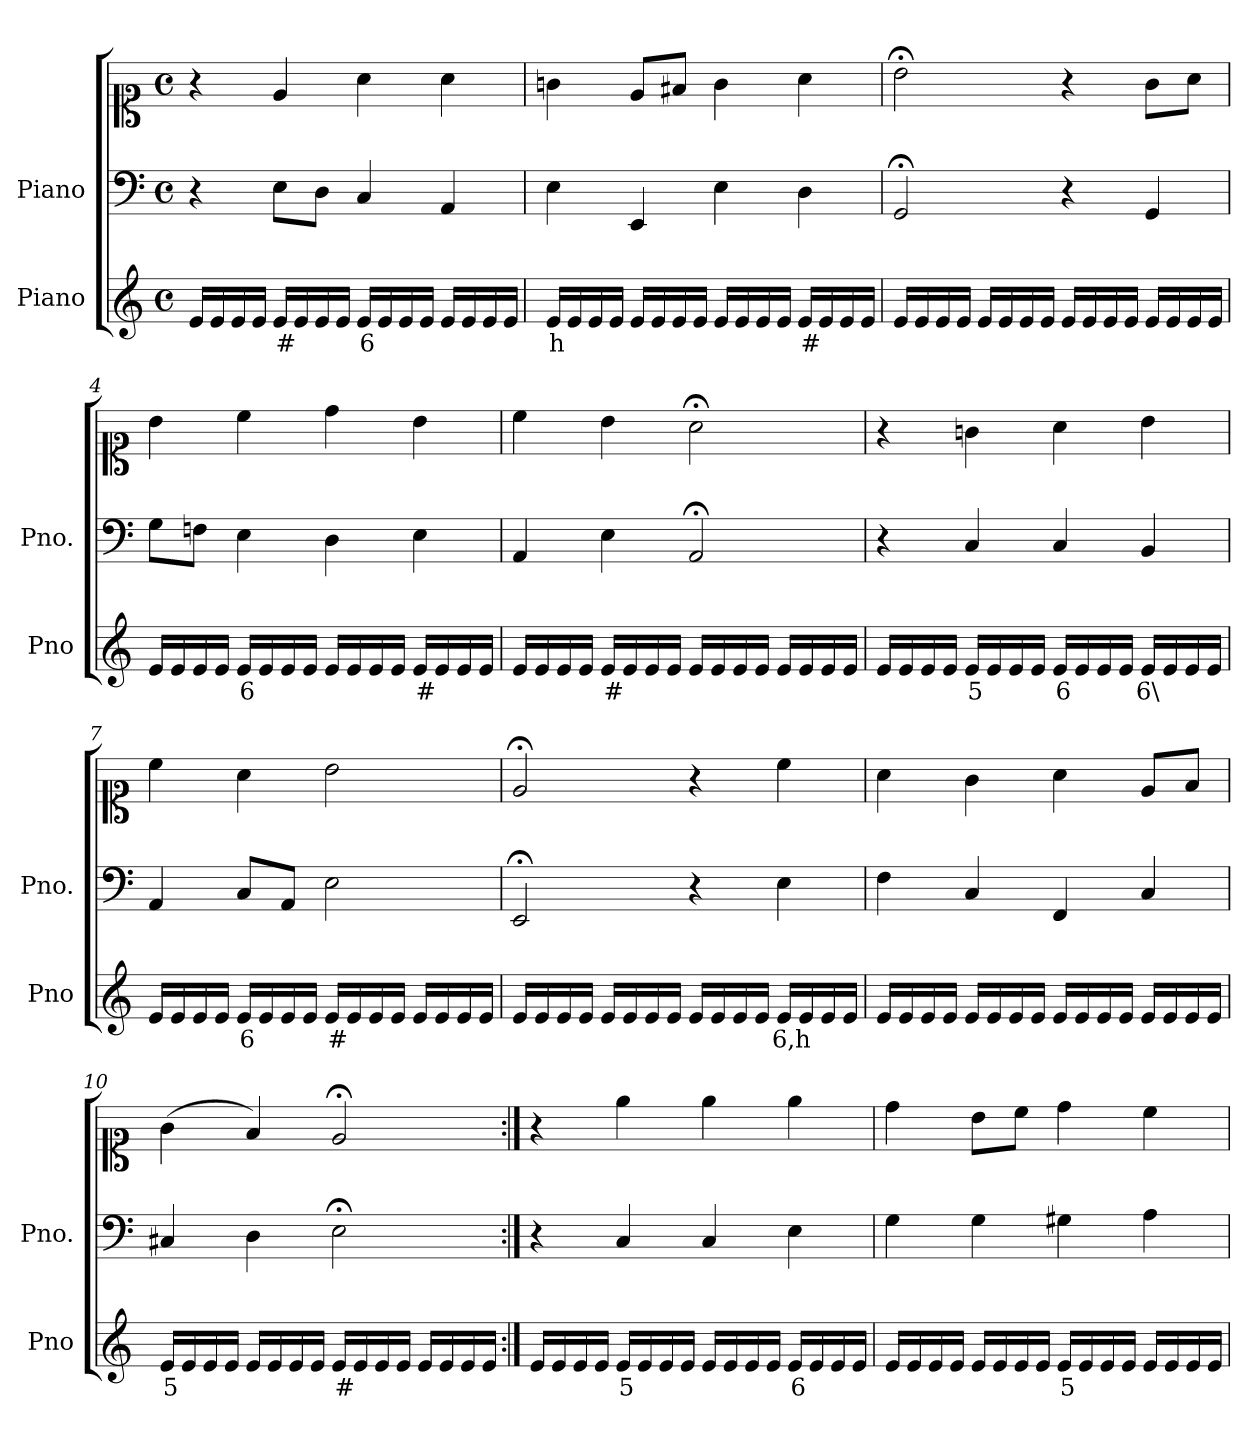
**kern	**text	**kern	**kern
*part2	*part2	*part1	*part1
*staff3	*staff3	*staff2	*staff1
*I"Piano	*	*I"Piano	*
*I'Pno	*	*I'Pno.	*
*clefG2	*	*clefF4	*clefC1
*k[]	*	*k[]	*k[]
*M4/4	*	*M4/4	*M4/4
*met(c)	*	*met(c)	*met(c)
=1	=1	=1	=1
16e/LL	.	4r	4r
16e/	.	.	.
16e/	.	.	.
16e/JJ	.	.	.
!	!LO:LY:b	!	!
16e/LL	#	8E\L	4e/
16e/	.	.	.
!	!LO:LY:b	!	!
16e/	_	8D\J	.
16e/JJ	.	.	.
!	!LO:LY:b	!	!
16e/LL	6	4C/	4a\
16e/	.	.	.
16e/	.	.	.
16e/JJ	.	.	.
16e/LL	.	4AA/	4a\
16e/	.	.	.
16e/	.	.	.
16e/JJ	.	.	.
=2	=2	=2	=2
!	!LO:LY:b	!	!
16e/LL	h	4E\	4gn\
16e/	.	.	.
16e/	.	.	.
16e/JJ	.	.	.
16e/LL	.	4EE/	8e/L
16e/	.	.	.
16e/	.	.	8f#X/J
16e/JJ	.	.	.
16e/LL	.	4E\	4g\
16e/	.	.	.
16e/	.	.	.
16e/JJ	.	.	.
!	!LO:LY:b	!	!
16e/LL	#	4D\	4a\
16e/	.	.	.
16e/	.	.	.
16e/JJ	.	.	.
=3	=3	=3	=3
16e/LL	.	2GG;</	2b;<\
16e/	.	.	.
16e/	.	.	.
16e/JJ	.	.	.
16e/LL	.	.	.
16e/	.	.	.
16e/	.	.	.
16e/JJ	.	.	.
16e/LL	.	4r	4r
16e/	.	.	.
16e/	.	.	.
16e/JJ	.	.	.
16e/LL	.	4GG/	8g\L
16e/	.	.	.
16e/	.	.	8a\J
16e/JJ	.	.	.
=4	=4	=4	=4
16e/LL	.	8G\L	4b\
16e/	.	.	.
!	!LO:LY:b	!	!
16e/	_	8Fn\J	.
16e/JJ	.	.	.
!	!LO:LY:b	!	!
16e/LL	6	4E\	4cc\
16e/	.	.	.
16e/	.	.	.
16e/JJ	.	.	.
16e/LL	.	4D\	4dd\
16e/	.	.	.
16e/	.	.	.
16e/JJ	.	.	.
!	!LO:LY:b	!	!
16e/LL	#	4E\	4b\
16e/	.	.	.
16e/	.	.	.
16e/JJ	.	.	.
=5	=5	=5	=5
16e/LL	.	4AA/	4cc\
16e/	.	.	.
16e/	.	.	.
16e/JJ	.	.	.
!	!LO:LY:b	!	!
16e/LL	#	4E\	4b\
16e/	.	.	.
16e/	.	.	.
16e/JJ	.	.	.
16e/LL	.	2AA;</	2a;<\
16e/	.	.	.
16e/	.	.	.
16e/JJ	.	.	.
16e/LL	.	.	.
16e/	.	.	.
16e/	.	.	.
16e/JJ	.	.	.
=6	=6	=6	=6
16e/LL	.	4r	4r
16e/	.	.	.
16e/	.	.	.
16e/JJ	.	.	.
!	!LO:LY:b	!	!
16e/LL	5	4C/	4gn\
16e/	.	.	.
16e/	.	.	.
16e/JJ	.	.	.
!	!LO:LY:b	!	!
16e/LL	6	4C/	4a\
16e/	.	.	.
16e/	.	.	.
16e/JJ	.	.	.
!	!LO:LY:b	!	!
16e/LL	6\	4BB/	4b\
16e/	.	.	.
16e/	.	.	.
16e/JJ	.	.	.
=7	=7	=7	=7
16e/LL	.	4AA/	4cc\
16e/	.	.	.
16e/	.	.	.
16e/JJ	.	.	.
!	!LO:LY:b	!	!
16e/LL	6	8C/L	4a\
16e/	.	.	.
!	!LO:LY:b	!	!
16e/	_	8AA/J	.
16e/JJ	.	.	.
!	!LO:LY:b	!	!
16e/LL	#	2E\	2b\
16e/	.	.	.
16e/	.	.	.
16e/JJ	.	.	.
16e/LL	.	.	.
16e/	.	.	.
16e/	.	.	.
16e/JJ	.	.	.
=8	=8	=8	=8
16e/LL	.	2EE;</	2e;</
16e/	.	.	.
16e/	.	.	.
16e/JJ	.	.	.
16e/LL	.	.	.
16e/	.	.	.
16e/	.	.	.
16e/JJ	.	.	.
16e/LL	.	4r	4r
16e/	.	.	.
16e/	.	.	.
16e/JJ	.	.	.
!	!LO:LY:b	!	!
16e/LL	6,h	4E\	4cc\
16e/	.	.	.
16e/	.	.	.
16e/JJ	.	.	.
=9	=9	=9	=9
16e/LL	.	4F\	4a\
16e/	.	.	.
16e/	.	.	.
16e/JJ	.	.	.
16e/LL	.	4C/	4g\
16e/	.	.	.
16e/	.	.	.
16e/JJ	.	.	.
16e/LL	.	4FF/	4a\
16e/	.	.	.
16e/	.	.	.
16e/JJ	.	.	.
16e/LL	.	4C/	8e/L
16e/	.	.	.
16e/	.	.	8f/J
16e/JJ	.	.	.
=10	=10	=10	=10
!	!LO:LY:b	!	!
16e/LL	5	4C#X/	(>4g\
16e/	.	.	.
16e/	.	.	.
16e/JJ	.	.	.
16e/LL	.	4D\	4f/)
16e/	.	.	.
16e/	.	.	.
16e/JJ	.	.	.
!	!LO:LY:b	!	!
16e/LL	#	2E;<\	2e;</
16e/	.	.	.
16e/	.	.	.
16e/JJ	.	.	.
16e/LL	.	.	.
16e/	.	.	.
16e/	.	.	.
16e/JJ	.	.	.
=11:|!	=11:|!	=11:|!	=11:|!
16e/LL	.	4r	4r
16e/	.	.	.
16e/	.	.	.
16e/JJ	.	.	.
!	!LO:LY:b	!	!
16e/LL	5	4C/	4ee\
16e/	.	.	.
16e/	.	.	.
16e/JJ	.	.	.
16e/LL	.	4C/	4ee\
16e/	.	.	.
16e/	.	.	.
16e/JJ	.	.	.
!	!LO:LY:b	!	!
16e/LL	6	4E\	4ee\
16e/	.	.	.
16e/	.	.	.
16e/JJ	.	.	.
=12	=12	=12	=12
16e/LL	.	4G\	4dd\
16e/	.	.	.
16e/	.	.	.
16e/JJ	.	.	.
16e/LL	.	4G\	8b\L
16e/	.	.	.
16e/	.	.	8cc\J
16e/JJ	.	.	.
!	!LO:LY:b	!	!
16e/LL	5	4G#X\	4dd\
16e/	.	.	.
16e/	.	.	.
16e/JJ	.	.	.
16e/LL	.	4A\	4cc\
16e/	.	.	.
16e/	.	.	.
16e/JJ	.	.	.
=	=	=	=
*-	*-	*-	*-
